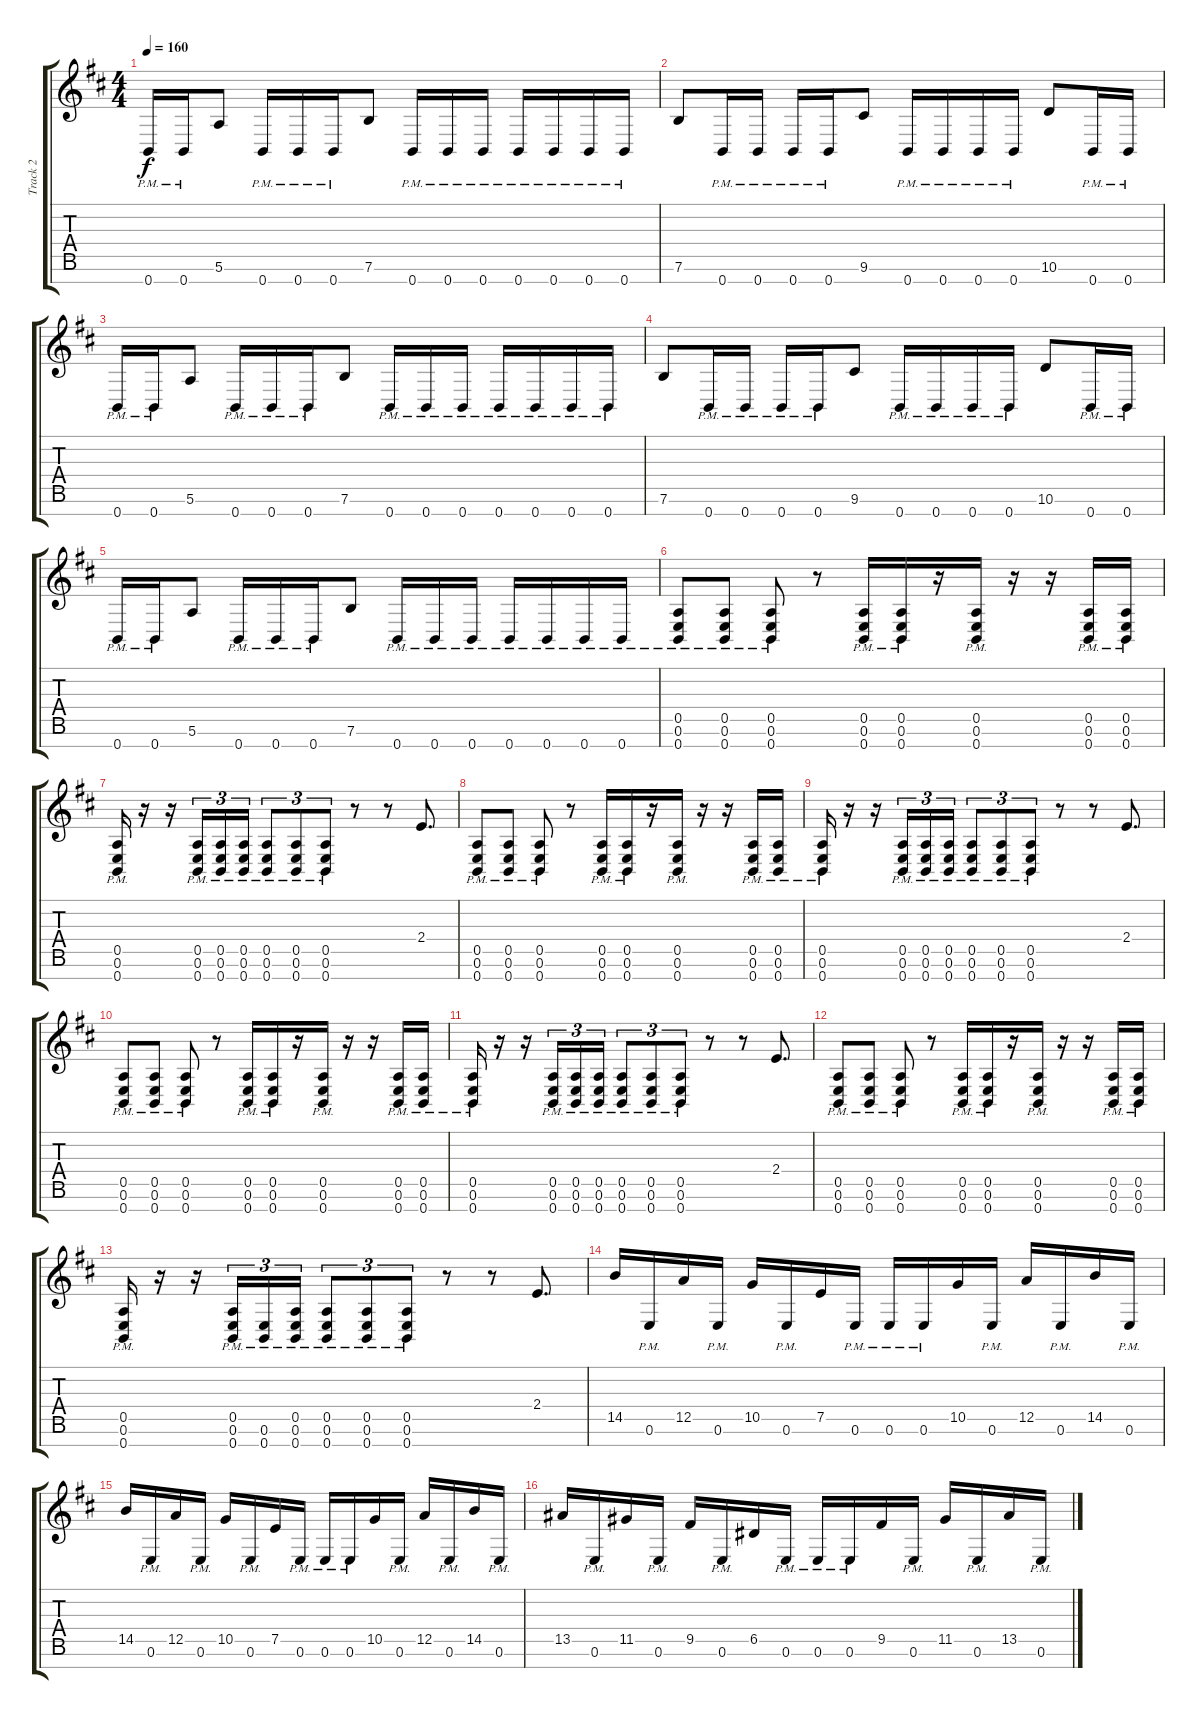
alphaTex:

\track ("Track 2" "Track 2") {instrument overdrivenguitar}
\staff {score tabs}
\tuning (E4 B3 G3 D3 A2 E2 B1) {hide}
\ts (4 4)
\tempo 160
\clef g2
\ks bminor
0.7{pm}.16{dy f} 0.7{pm}.16 5.6.8 0.7{pm}.16 0.7{pm}.16 0.7{pm}.16 7.6.8 0.7{pm}.16 0.7{pm}.16 0.7{pm}.16 0.7{pm}.16 0.7{pm}.16 0.7{pm}.16 0.7{pm}.16 |
7.6.8 0.7{pm}.16 0.7{pm}.16 0.7{pm}.16 0.7{pm}.16 9.6.8 0.7{pm}.16 0.7{pm}.16 0.7{pm}.16 0.7{pm}.16 10.6.8 0.7{pm}.16 0.7{pm}.16 |
0.7{pm}.16 0.7{pm}.16 5.6.8 0.7{pm}.16 0.7{pm}.16 0.7{pm}.16 7.6.8 0.7{pm}.16 0.7{pm}.16 0.7{pm}.16 0.7{pm}.16 0.7{pm}.16 0.7{pm}.16 0.7{pm}.16 |
7.6.8 0.7{pm}.16 0.7{pm}.16 0.7{pm}.16 0.7{pm}.16 9.6.8 0.7{pm}.16 0.7{pm}.16 0.7{pm}.16 0.7{pm}.16 10.6.8 0.7{pm}.16 0.7{pm}.16 |
0.7{pm}.16 0.7{pm}.16 5.6.8 0.7{pm}.16 0.7{pm}.16 0.7{pm}.16 7.6.8 0.7{pm}.16 0.7{pm}.16 0.7{pm}.16 0.7{pm}.16 0.7{pm}.16 0.7{pm}.16 0.7{pm}.16 |
(0.5{pm} 0.6{pm} 0.7{pm}).8 (0.5{pm} 0.6{pm} 0.7{pm}).8 (0.5{pm} 0.6{pm} 0.7{pm}).8 r.8 (0.5{pm} 0.6{pm} 0.7{pm}).16 (0.5{pm} 0.6{pm} 0.7{pm}).16 r.16 (0.5{pm} 0.6{pm} 0.7{pm}).16 r.16 r.16 (0.5{pm} 0.6{pm} 0.7{pm}).16 (0.5{pm} 0.6{pm} 0.7{pm}).16 |
(0.5{pm} 0.6{pm} 0.7{pm}).16 r.16 r.16 (0.5{pm} 0.6{pm} 0.7{pm}).16{tu (3 2)} (0.5 0.6{pm} 0.7{pm}).16{tu (3 2)} (0.5{pm} 0.6{pm} 0.7{pm}).16{tu (3 2)} (0.5{pm} 0.6{pm} 0.7{pm}).8{tu (3 2)} (0.5{pm} 0.6{pm} 0.7{pm}).8{tu (3 2)} (0.5{pm} 0.6{pm} 0.7{pm}).8{tu (3 2)} r.8 r.8 2.4.8{d} |
(0.5{pm} 0.6{pm} 0.7{pm}).8 (0.5{pm} 0.6{pm} 0.7{pm}).8 (0.5{pm} 0.6{pm} 0.7{pm}).8 r.8 (0.5{pm} 0.6{pm} 0.7{pm}).16 (0.5{pm} 0.6{pm} 0.7{pm}).16 r.16 (0.5{pm} 0.6{pm} 0.7{pm}).16 r.16 r.16 (0.5{pm} 0.6{pm} 0.7{pm}).16 (0.5{pm} 0.6{pm} 0.7{pm}).16 |
(0.5{pm} 0.6{pm} 0.7{pm}).16 r.16 r.16 (0.5{pm} 0.6{pm} 0.7{pm}).16{tu (3 2)} (0.5 0.6{pm} 0.7{pm}).16{tu (3 2)} (0.5{pm} 0.6{pm} 0.7{pm}).16{tu (3 2)} (0.5{pm} 0.6{pm} 0.7{pm}).8{tu (3 2)} (0.5{pm} 0.6{pm} 0.7{pm}).8{tu (3 2)} (0.5{pm} 0.6{pm} 0.7{pm}).8{tu (3 2)} r.8 r.8 2.4.8{d} |
(0.5{pm} 0.6{pm} 0.7{pm}).8 (0.5{pm} 0.6{pm} 0.7{pm}).8 (0.5{pm} 0.6{pm} 0.7{pm}).8 r.8 (0.5{pm} 0.6{pm} 0.7{pm}).16 (0.5{pm} 0.6{pm} 0.7{pm}).16 r.16 (0.5{pm} 0.6{pm} 0.7{pm}).16 r.16 r.16 (0.5{pm} 0.6{pm} 0.7{pm}).16 (0.5{pm} 0.6{pm} 0.7{pm}).16 |
(0.5{pm} 0.6{pm} 0.7{pm}).16 r.16 r.16 (0.5{pm} 0.6{pm} 0.7{pm}).16{tu (3 2)} (0.5 0.6{pm} 0.7{pm}).16{tu (3 2)} (0.5{pm} 0.6{pm} 0.7{pm}).16{tu (3 2)} (0.5{pm} 0.6{pm} 0.7{pm}).8{tu (3 2)} (0.5{pm} 0.6{pm} 0.7{pm}).8{tu (3 2)} (0.5{pm} 0.6{pm} 0.7{pm}).8{tu (3 2)} r.8 r.8 2.4.8{d} |
(0.5{pm} 0.6{pm} 0.7{pm}).8 (0.5{pm} 0.6{pm} 0.7{pm}).8 (0.5{pm} 0.6{pm} 0.7{pm}).8 r.8 (0.5{pm} 0.6{pm} 0.7{pm}).16 (0.5{pm} 0.6{pm} 0.7{pm}).16 r.16 (0.5{pm} 0.6{pm} 0.7{pm}).16 r.16 r.16 (0.5{pm} 0.6{pm} 0.7{pm}).16 (0.5{pm} 0.6{pm} 0.7{pm}).16 |
(0.5{pm} 0.6{pm} 0.7{pm}).16 r.16 r.16 (0.5{pm} 0.6{pm} 0.7{pm}).16{tu (3 2)} (0.6{pm} 0.7{pm}).16{tu (3 2)} (0.5{pm} 0.6{pm} 0.7{pm}).16{tu (3 2)} (0.5{pm} 0.6{pm} 0.7{pm}).8{tu (3 2)} (0.5{pm} 0.6{pm} 0.7{pm}).8{tu (3 2)} (0.5{pm} 0.6{pm} 0.7{pm}).8{tu (3 2)} r.8 r.8 2.4.8{d} |
14.5.16 0.6{pm}.16 12.5.16 0.6{pm}.16 10.5.16 0.6{pm}.16 7.5.16 0.6{pm}.16 0.6{pm}.16 0.6{pm}.16 10.5.16 0.6{pm}.16 12.5.16 0.6{pm}.16 14.5.16 0.6{pm}.16 |
14.5.16 0.6{pm}.16 12.5.16 0.6{pm}.16 10.5.16 0.6{pm}.16 7.5.16 0.6{pm}.16 0.6{pm}.16 0.6{pm}.16 10.5.16 0.6{pm}.16 12.5.16 0.6{pm}.16 14.5.16 0.6{pm}.16 |
13.5.16 0.6{pm}.16 11.5.16 0.6{pm}.16 9.5.16 0.6{pm}.16 6.5.16 0.6{pm}.16 0.6{pm}.16 0.6{pm}.16 9.5.16 0.6{pm}.16 11.5.16 0.6{pm}.16 13.5.16 0.6{pm}.16
